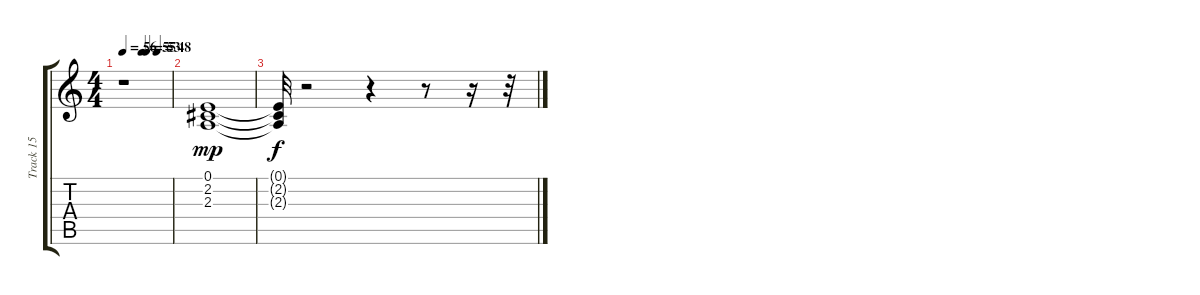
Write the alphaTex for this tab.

\track ("Track 15" "Track 15") {instrument brasssection}
\staff {score tabs}
\tuning (E4 B3 G3 D3 A2 E2) {hide}
\ts (4 4)
\tempo 56
\tempo (55 0.3958333333333333)
\tempo (53 0.4895833333333333)
\tempo (48 0.7083333333333334)
\clef g2
\ks c
r.1{dy f} |
(0.1 2.2 2.3).1{dy mp} |
(0.1{t} 2.2{t} 2.3{t}).32{dy f} r.2 r.4 r.8 r.16 r.32
